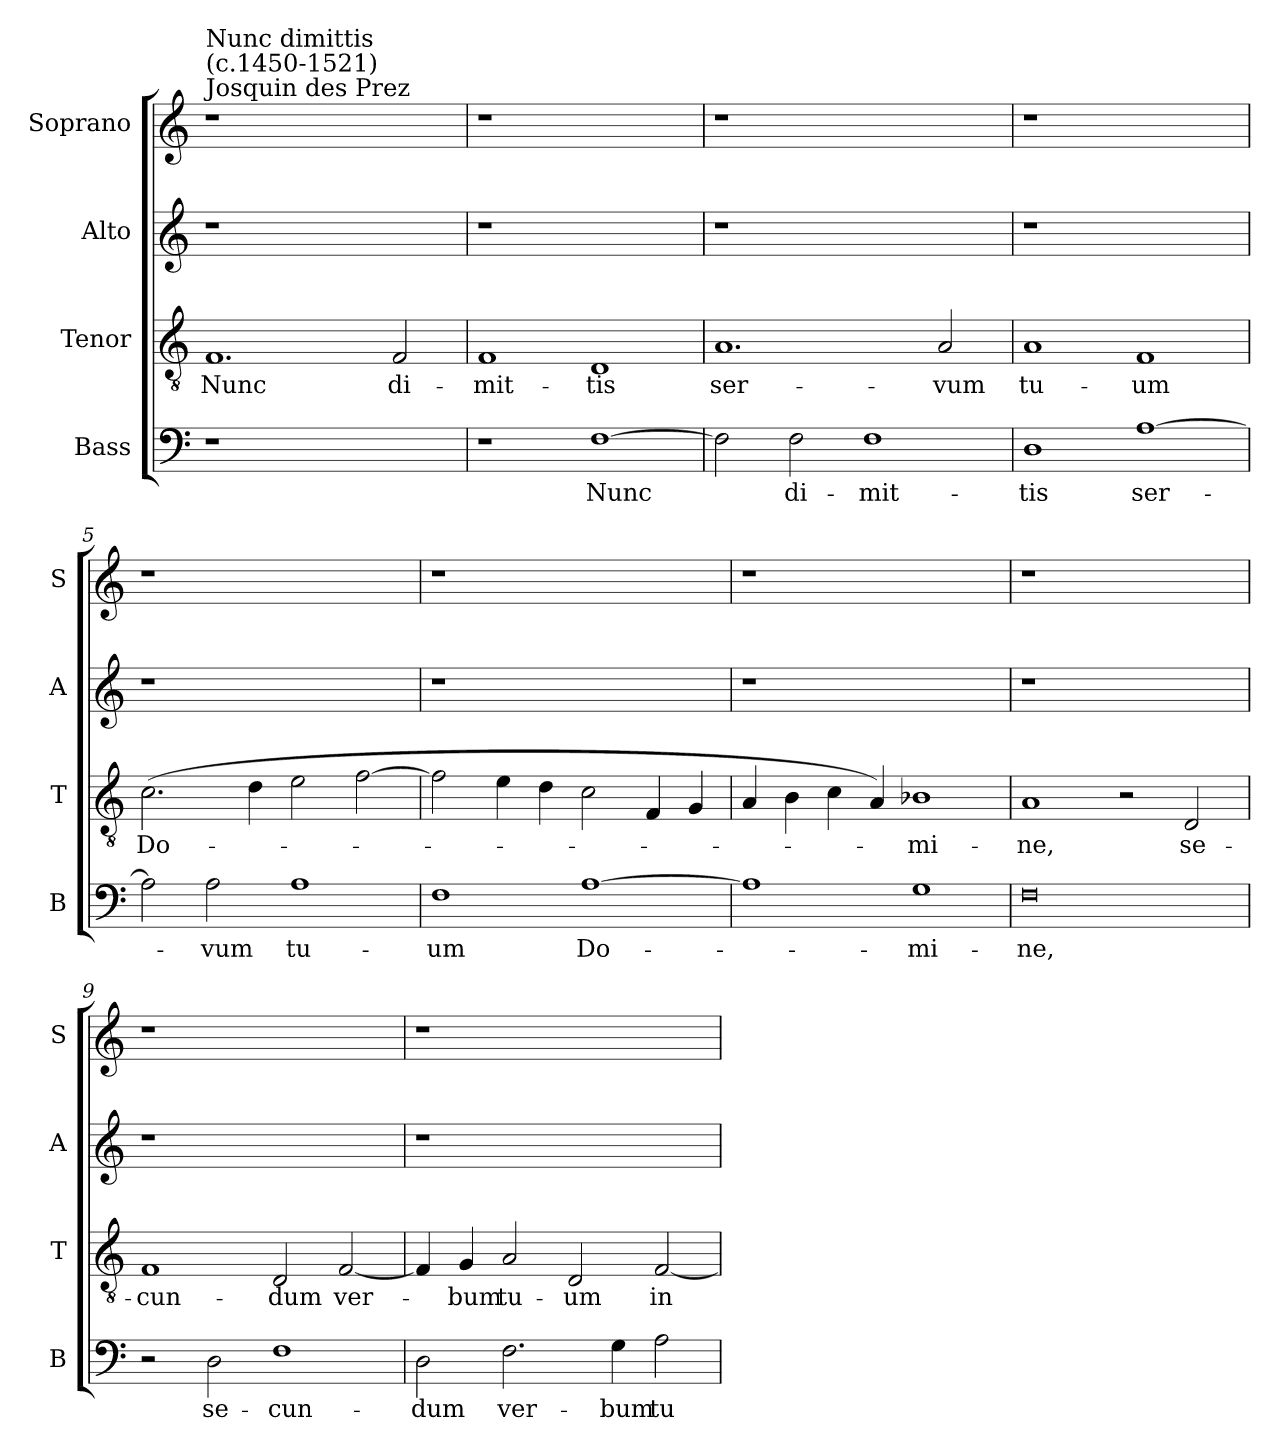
**kern	**text	**kern	**text	**kern	**kern
*part4	*part4	*part3	*part3	*part2	*part1
*staff4	*staff4	*staff3	*staff3	*staff2	*staff1
*I"Bass	*	*I"Tenor	*	*I"Alto	*I"Soprano
*I'B	*	*I'T	*	*I'A	*I'S
*clefF4	*	*clefGv2	*	*clefG2	*clefG2
*k[]	*	*k[]	*	*k[]	*k[]
*MM180	*	*MM180	*	*MM180	*MM180
=1	=1	=1	=1	=1	=1
!	!	!	!	!	!LO:TX:a:t=Josquin des Prez
!	!	!	!	!	!LO:TX:a:t=(c.1450-1521)
!	!	!	!	!	!LO:TX:a:t=Nunc dimittis
!	!	!	!LO:LY:b	!	!
1r	.	1.F	Nunc	1r	1r
1ryy	.	.	.	1ryy	1ryy
!	!	!	!LO:LY:b	!	!
.	.	2F/	di-	.	.
=2	=2	=2	=2	=2	=2
!	!	!	!LO:LY:b	!	!
1r	.	1F	-mit-	1r	1r
!	!LO:LY:b	!	!LO:LY:b	!	!
[1F	Nunc	1D	-tis	1ryy	1ryy
=3	=3	=3	=3	=3	=3
!	!	!	!LO:LY:b	!	!
2F\]	.	1.A	ser-	1r	1r
!	!LO:LY:b	!	!	!	!
2F\	di-	.	.	.	.
!	!LO:LY:b	!	!	!	!
1F	-mit-	.	.	1ryy	1ryy
!	!	!	!LO:LY:b	!	!
.	.	2A/	-vum	.	.
=4	=4	=4	=4	=4	=4
!	!LO:LY:b	!	!LO:LY:b	!	!
1D	-tis	1A	tu-	1r	1r
!	!LO:LY:b	!	!LO:LY:b	!	!
[1A	ser-	1F	-um	1ryy	1ryy
=5	=5	=5	=5	=5	=5
!	!	!	!LO:LY:b	!	!
2A\]	.	(>2.c\	Do-	1r	1r
!	!LO:LY:b	!	!	!	!
2A\	vum	.	.	.	.
.	.	4d\	.	.	.
!	!LO:LY:b	!	!	!	!
1A	tu-	2e\	.	1ryy	1ryy
.	.	[2f\	.	.	.
=6	=6	=6	=6	=6	=6
!	!LO:LY:b	!	!	!	!
1F	-um	2f\]	.	1r	1r
.	.	4e\	.	.	.
.	.	4d\	.	.	.
!	!LO:LY:b	!	!	!	!
[1A	Do-	2c\	.	1ryy	1ryy
.	.	4F/	.	.	.
.	.	4G/	.	.	.
=7	=7	=7	=7	=7	=7
1A]	.	4A/	.	1r	1r
.	.	4B\	.	.	.
.	.	4c\	.	.	.
.	.	4A/)	.	.	.
!	!LO:LY:b	!	!LO:LY:b	!	!
1G	mi-	1B-X	mi-	1ryy	1ryy
=8	=8	=8	=8	=8	=8
!	!LO:LY:b	!	!LO:LY:b	!	!
0F	-ne,	1A	-ne,	1r	1r
.	.	2r	.	1ryy	1ryy
!	!	!	!LO:LY:b	!	!
.	.	2D/	se-	.	.
!!LO:LB:g=z
=9	=9	=9	=9	=9	=9
!	!	!	!LO:LY:b	!	!
2r	.	1F	-cun-	1r	1r
!	!LO:LY:b	!	!	!	!
2D\	se-	.	.	.	.
!	!LO:LY:b	!	!LO:LY:b	!	!
1F	-cun-	2D/	-dum	1ryy	1ryy
!	!	!	!LO:LY:b	!	!
.	.	[2F/	ver-	.	.
=10	=10	=10	=10	=10	=10
!	!LO:LY:b	!	!	!	!
2D\	-dum	4F/]	.	1r	1r
!	!	!	!LO:LY:b	!	!
.	.	4G/	-bum	.	.
!	!LO:LY:b	!	!LO:LY:b	!	!
2.F\	ver-	2A/	tu-	.	.
!	!	!	!LO:LY:b	!	!
.	.	2D/	-um	1ryy	1ryy
!	!LO:LY:b	!	!	!	!
4G\	-bum	.	.	.	.
!	!LO:LY:b	!	!LO:LY:b	!	!
2A\	tu-	[2F/	in	.	.
=	=	=	=	=	=
*-	*-	*-	*-	*-	*-
